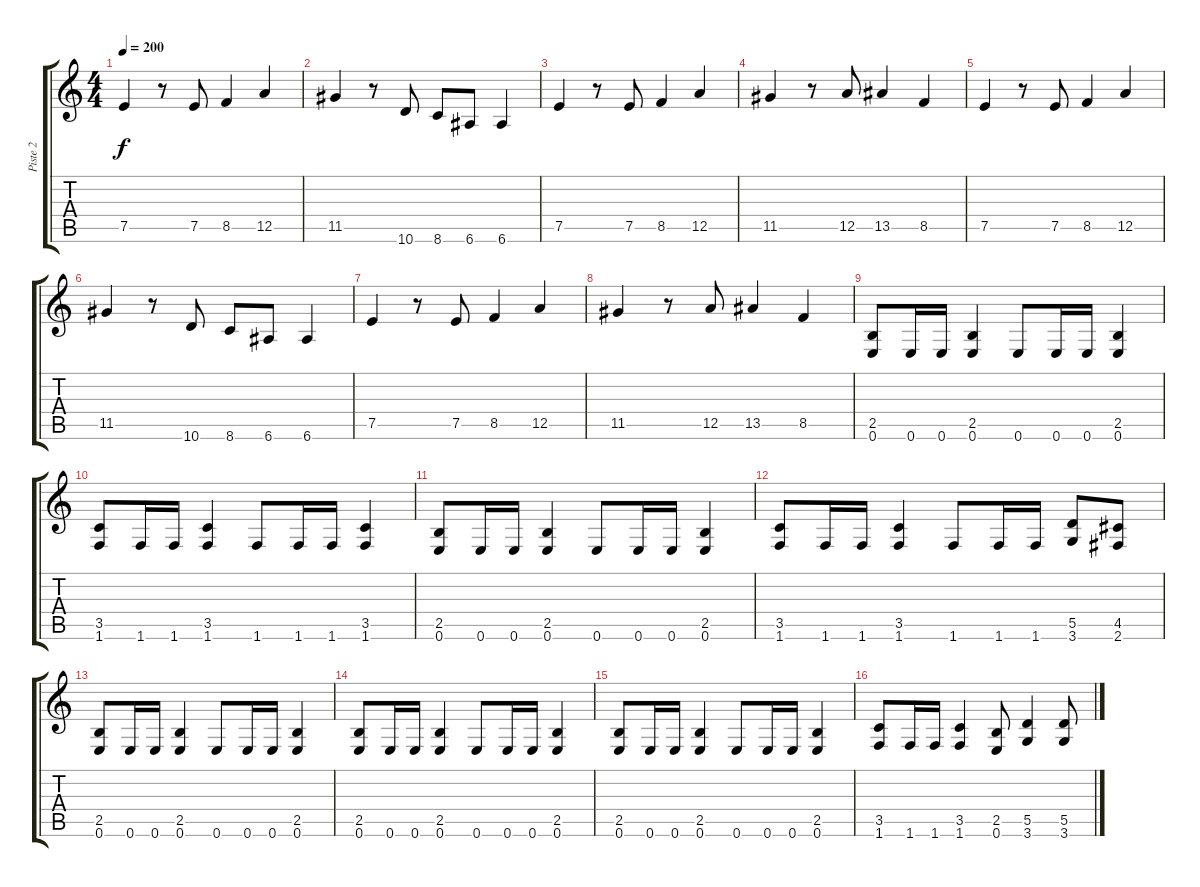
\track ("Piste 2" "Piste 2") {instrument distortionguitar}
\staff {score tabs}
\tuning (E4 B3 G3 D3 A2 E2) {hide}
\ts (4 4)
\tempo 200
\clef g2
\ks c
7.5.4{dy f} r.8 7.5.8 8.5.4 12.5.4 |
11.5.4 r.8 10.6.8 8.6.8 6.6.8 6.6.4 |
7.5.4 r.8 7.5.8 8.5.4 12.5.4 |
11.5.4 r.8 12.5.8 13.5.4 8.5.4 |
7.5.4 r.8 7.5.8 8.5.4 12.5.4 |
11.5.4 r.8 10.6.8 8.6.8 6.6.8 6.6.4 |
7.5.4 r.8 7.5.8 8.5.4 12.5.4 |
11.5.4 r.8 12.5.8 13.5.4 8.5.4 |
(2.5 0.6).8 0.6.16 0.6.16 (2.5 0.6).4 0.6.8 0.6.16 0.6.16 (2.5 0.6).4 |
(3.5 1.6).8 1.6.16 1.6.16 (3.5 1.6).4 1.6.8 1.6.16 1.6.16 (3.5 1.6).4 |
(2.5 0.6).8 0.6.16 0.6.16 (2.5 0.6).4 0.6.8 0.6.16 0.6.16 (2.5 0.6).4 |
(3.5 1.6).8 1.6.16 1.6.16 (3.5 1.6).4 1.6.8 1.6.16 1.6.16 (5.5 3.6).8 (4.5 2.6).8 |
(2.5 0.6).8 0.6.16 0.6.16 (2.5 0.6).4 0.6.8 0.6.16 0.6.16 (2.5 0.6).4 |
(2.5 0.6).8 0.6.16 0.6.16 (2.5 0.6).4 0.6.8 0.6.16 0.6.16 (2.5 0.6).4 |
(2.5 0.6).8 0.6.16 0.6.16 (2.5 0.6).4 0.6.8 0.6.16 0.6.16 (2.5 0.6).4 |
(3.5 1.6).8 1.6.16 1.6.16 (3.5 1.6).4 (2.5 0.6).8 (5.5 3.6).4 (5.5 3.6).8
